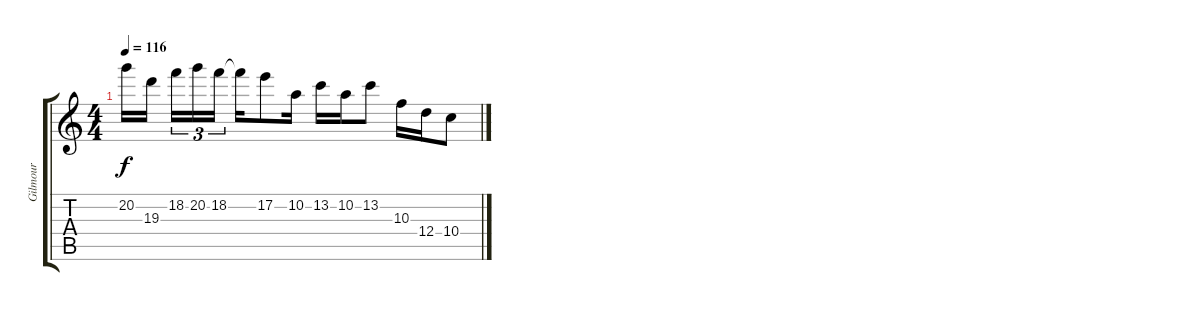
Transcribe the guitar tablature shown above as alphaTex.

\track ("Gilmour" "Gilmour") {instrument distortionguitar}
\staff {score tabs}
\tuning (E4 B3 G3 D3 A2 E2) {hide}
\ts (4 4)
\tempo 116
\clef g2
\ks c
20.2.16{dy f} 19.3.16 18.2.16{tu (3 2)} 20.2.16{tu (3 2)} 18.2.16{tu (3 2)} 18.2{t}.16 17.2.8 10.2.16 13.2.16 10.2.16 13.2.8 10.3.16 12.4.16 10.4.8
